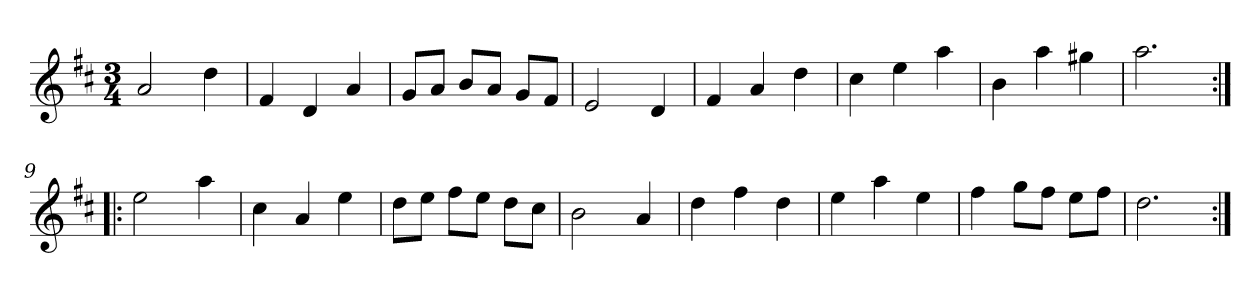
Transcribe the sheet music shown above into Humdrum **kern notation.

**kern
*part1
*staff1
*clefG2
*k[f#c#]
*D:
*M3/4
*MM120
=1
2a
4dd
=2
4f#
4d
4a
=3
8g/L
8a/J
8b/L
8a/J
8g/L
8f#/J
=4
2e
4d
=5
4f#
4a
4dd
=6
4cc#
4ee
4aa
=7
4b
4aa
4gg#X
=8
2.aa
=9:|!|:
2ee
4aa
=10
4cc#
4a
4ee
=11
8dd\L
8ee\J
8ff#\L
8ee\J
8dd\L
8cc#\J
=12
2b
4a
=13
4dd
4ff#
4dd
=14
4ee
4aa
4ee
=15
4ff#
8gg\L
8ff#\J
8ee\L
8ff#\J
=16
2.dd
=:|!
*-
